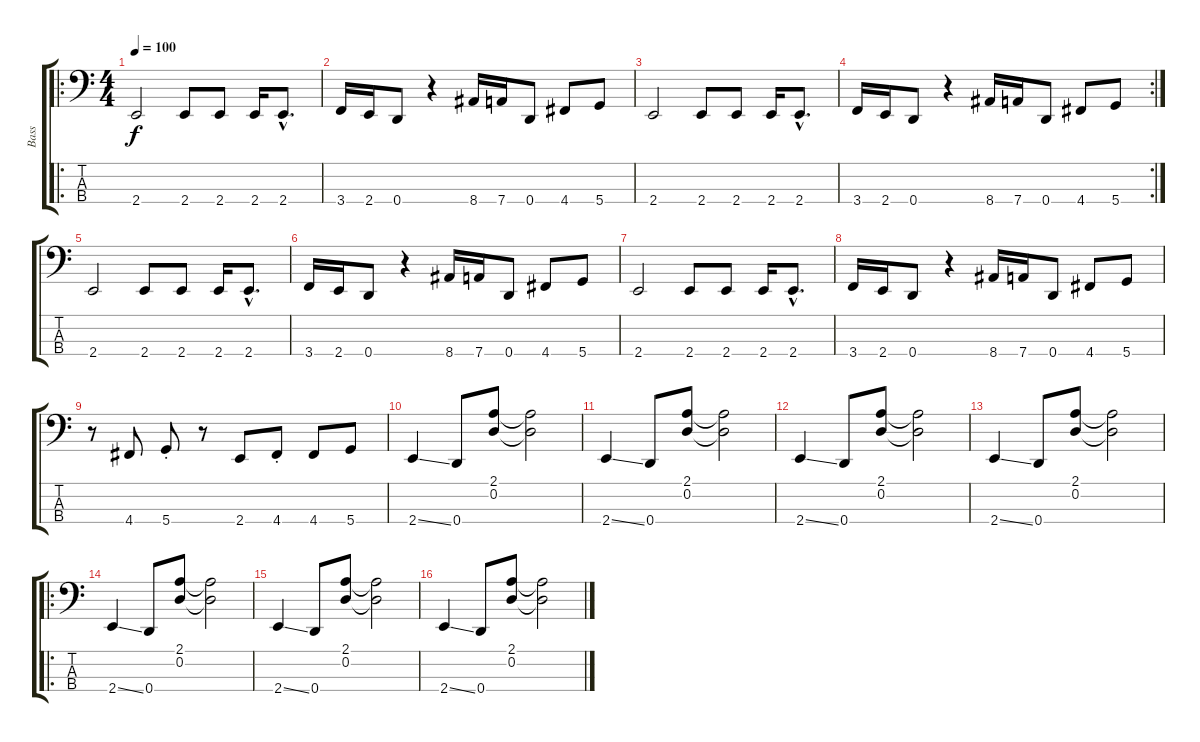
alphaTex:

\track ("Bass" "Bass") {instrument slapbass1}
\staff {score tabs}
\tuning (G2 D2 A1 D1) {hide}
\ro
\ts (4 4)
\tempo 100
\clef f4
\ks c
2.4.2{dy f} 2.4.8 2.4.8 2.4.16 2.4{hac}.8{d} |
3.4.16 2.4.16 0.4.8 r.4 8.4.16 7.4.16 0.4.8 4.4.8 5.4.8 |
2.4.2 2.4.8 2.4.8 2.4.16 2.4{hac}.8{d} |
\rc 2
3.4.16 2.4.16 0.4.8 r.4 8.4.16 7.4.16 0.4.8 4.4.8 5.4.8 |
2.4.2 2.4.8 2.4.8 2.4.16 2.4{hac}.8{d} |
3.4.16 2.4.16 0.4.8 r.4 8.4.16 7.4.16 0.4.8 4.4.8 5.4.8 |
2.4.2 2.4.8 2.4.8 2.4.16 2.4{hac}.8{d} |
3.4.16 2.4.16 0.4.8 r.4 8.4.16 7.4.16 0.4.8 4.4.8 5.4.8 |
r.8 4.4.8 5.4{st}.8 r.8 2.4.8 4.4{st}.8 4.4.8 5.4.8 |
2.4{ss}.4 0.4.8 (2.1 0.2).8 (2.1{t} 0.2{t}).2 |
2.4{ss}.4 0.4.8 (2.1 0.2).8 (2.1{t} 0.2{t}).2 |
2.4{ss}.4 0.4.8 (2.1 0.2).8 (2.1{t} 0.2{t}).2 |
2.4{ss}.4 0.4.8 (2.1 0.2).8 (2.1{t} 0.2{t}).2 |
\ro
2.4{ss}.4 0.4.8 (2.1 0.2).8 (2.1{t} 0.2{t}).2 |
2.4{ss}.4 0.4.8 (2.1 0.2).8 (2.1{t} 0.2{t}).2 |
2.4{ss}.4 0.4.8 (2.1 0.2).8 (2.1{t} 0.2{t}).2
